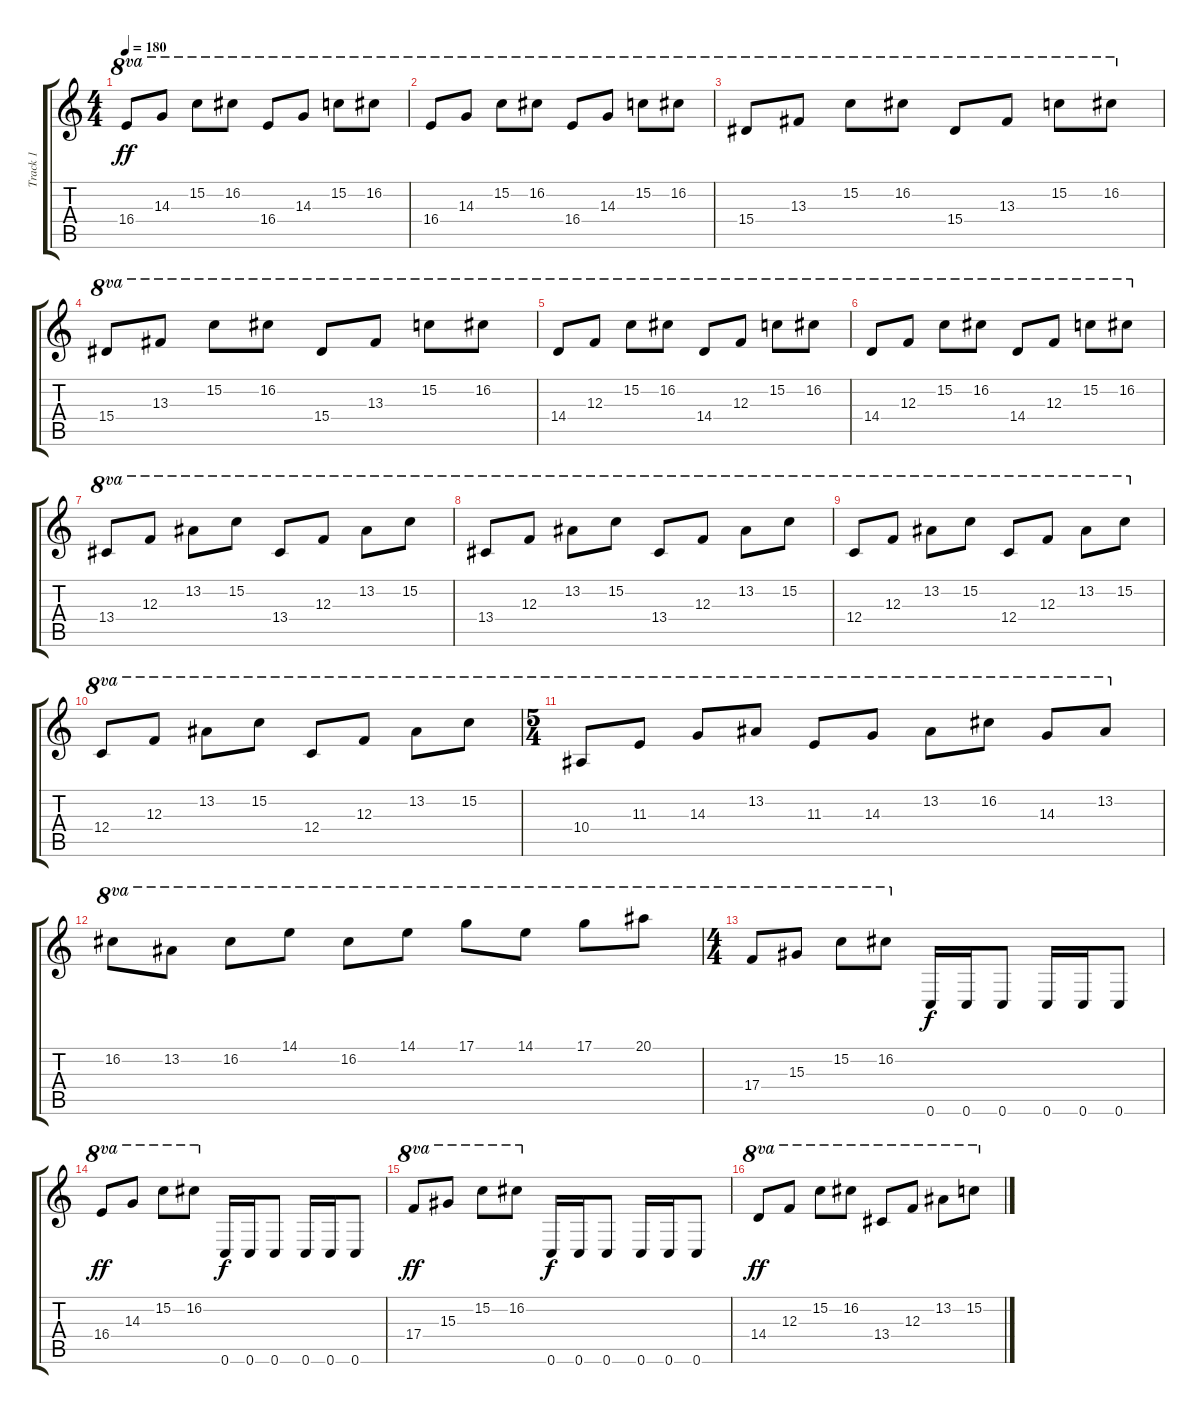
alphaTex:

\track ("Track 1" "Track 1") {instrument distortionguitar}
\staff {score tabs}
\tuning (D4 A3 F3 C3 G2 C2) {hide}
\ts (4 4)
\tempo 180
\clef g2
\ks c
16.4.8{ot 8va dy ff} 14.3.8{ot 8va} 15.2.8{ot 8va} 16.2.8{ot 8va} 16.4.8{ot 8va} 14.3.8{ot 8va} 15.2.8{ot 8va} 16.2.8{ot 8va} |
16.4.8{ot 8va} 14.3.8{ot 8va} 15.2.8{ot 8va} 16.2.8{ot 8va} 16.4.8{ot 8va} 14.3.8{ot 8va} 15.2.8{ot 8va} 16.2.8{ot 8va} |
15.4.8{ot 8va} 13.3.8{ot 8va} 15.2.8{ot 8va} 16.2.8{ot 8va} 15.4.8{ot 8va} 13.3.8{ot 8va} 15.2.8{ot 8va} 16.2.8{ot 8va} |
15.4.8{ot 8va} 13.3.8{ot 8va} 15.2.8{ot 8va} 16.2.8{ot 8va} 15.4.8{ot 8va} 13.3.8{ot 8va} 15.2.8{ot 8va} 16.2.8{ot 8va} |
14.4.8{ot 8va} 12.3.8{ot 8va} 15.2.8{ot 8va} 16.2.8{ot 8va} 14.4.8{ot 8va} 12.3.8{ot 8va} 15.2.8{ot 8va} 16.2.8{ot 8va} |
14.4.8{ot 8va} 12.3.8{ot 8va} 15.2.8{ot 8va} 16.2.8{ot 8va} 14.4.8{ot 8va} 12.3.8{ot 8va} 15.2.8{ot 8va} 16.2.8{ot 8va} |
13.4.8{ot 8va} 12.3.8{ot 8va} 13.2.8{ot 8va} 15.2.8{ot 8va} 13.4.8{ot 8va} 12.3.8{ot 8va} 13.2.8{ot 8va} 15.2.8{ot 8va} |
13.4.8{ot 8va} 12.3.8{ot 8va} 13.2.8{ot 8va} 15.2.8{ot 8va} 13.4.8{ot 8va} 12.3.8{ot 8va} 13.2.8{ot 8va} 15.2.8{ot 8va} |
12.4.8{ot 8va} 12.3.8{ot 8va} 13.2.8{ot 8va} 15.2.8{ot 8va} 12.4.8{ot 8va} 12.3.8{ot 8va} 13.2.8{ot 8va} 15.2.8{ot 8va} |
12.4.8{ot 8va} 12.3.8{ot 8va} 13.2.8{ot 8va} 15.2.8{ot 8va} 12.4.8{ot 8va} 12.3.8{ot 8va} 13.2.8{ot 8va} 15.2.8{ot 8va} |
\ts (5 4)
10.4.8{ot 8va} 11.3.8{ot 8va} 14.3.8{ot 8va} 13.2.8{ot 8va} 11.3.8{ot 8va} 14.3.8{ot 8va} 13.2.8{ot 8va} 16.2.8{ot 8va} 14.3.8{ot 8va} 13.2.8{ot 8va} |
16.2.8{ot 8va} 13.2.8{ot 8va} 16.2.8{ot 8va} 14.1.8{ot 8va} 16.2.8{ot 8va} 14.1.8{ot 8va} 17.1.8{ot 8va} 14.1.8{ot 8va} 17.1.8{ot 8va} 20.1.8{ot 8va} |
\ts (4 4)
17.4.8{ot 8va} 15.3.8{ot 8va} 15.2.8{ot 8va} 16.2.8{ot 8va} 0.6.16{dy f} 0.6.16 0.6.8 0.6.16 0.6.16 0.6.8 |
16.4.8{ot 8va dy ff} 14.3.8{ot 8va} 15.2.8{ot 8va} 16.2.8{ot 8va} 0.6.16{dy f} 0.6.16 0.6.8 0.6.16 0.6.16 0.6.8 |
17.4.8{ot 8va dy ff} 15.3.8{ot 8va} 15.2.8{ot 8va} 16.2.8{ot 8va} 0.6.16{dy f} 0.6.16 0.6.8 0.6.16 0.6.16 0.6.8 |
14.4.8{ot 8va dy ff} 12.3.8{ot 8va} 15.2.8{ot 8va} 16.2.8{ot 8va} 13.4.8{ot 8va} 12.3.8{ot 8va} 13.2.8{ot 8va} 15.2.8{ot 8va}
